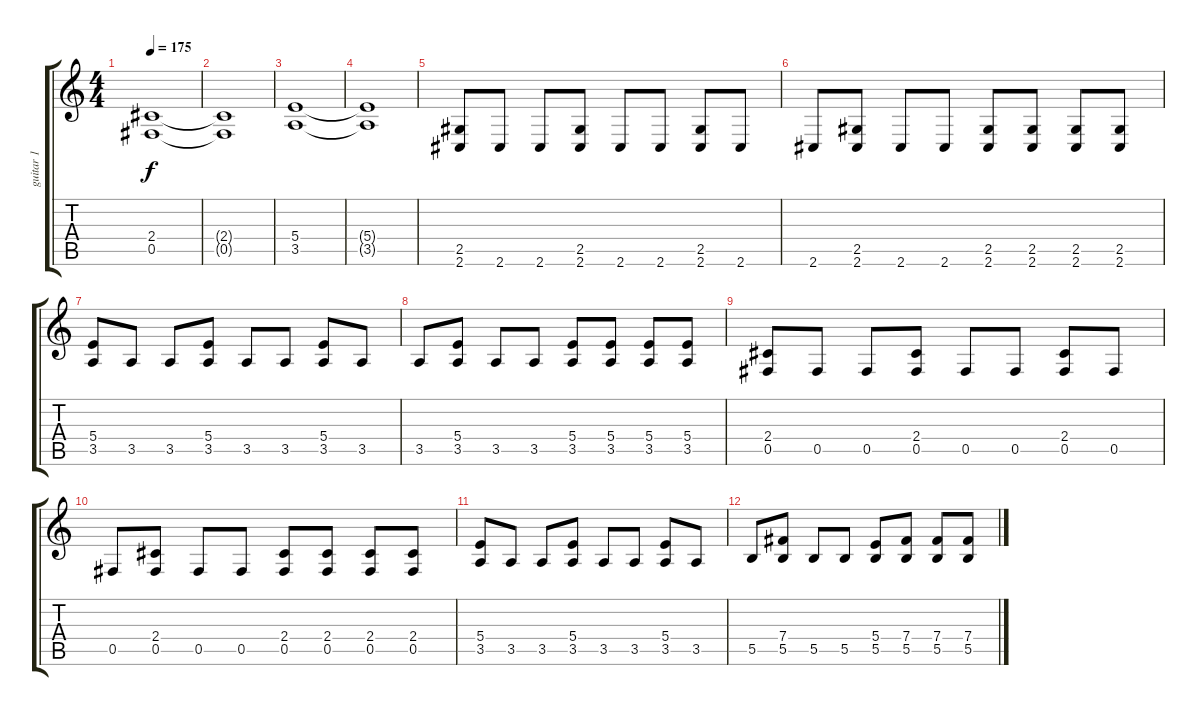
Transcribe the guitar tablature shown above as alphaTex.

\track ("guitar 1" "guitar 1") {instrument distortionguitar}
\staff {score tabs}
\tuning (Db4 Ab3 E3 B2 Gb2 B1) {hide}
\ts (4 4)
\tempo 175
\clef g2
\ks c
(2.4 0.5).1{dy f} |
(2.4{t} 0.5{t}).1 |
(5.4 3.5).1 |
(5.4{t} 3.5{t}).1 |
(2.5 2.6).8 2.6.8 2.6.8 (2.5 2.6).8 2.6.8 2.6.8 (2.5 2.6).8 2.6.8 |
2.6.8 (2.5 2.6).8 2.6.8 2.6.8 (2.5 2.6).8 (2.5 2.6).8 (2.5 2.6).8 (2.5 2.6).8 |
(5.4 3.5).8 3.5.8 3.5.8 (5.4 3.5).8 3.5.8 3.5.8 (5.4 3.5).8 3.5.8 |
3.5.8 (5.4 3.5).8 3.5.8 3.5.8 (5.4 3.5).8 (5.4 3.5).8 (5.4 3.5).8 (5.4 3.5).8 |
(2.4 0.5).8 0.5.8 0.5.8 (2.4 0.5).8 0.5.8 0.5.8 (2.4 0.5).8 0.5.8 |
0.5.8 (2.4 0.5).8 0.5.8 0.5.8 (2.4 0.5).8 (2.4 0.5).8 (2.4 0.5).8 (2.4 0.5).8 |
(5.4 3.5).8 3.5.8 3.5.8 (5.4 3.5).8 3.5.8 3.5.8 (5.4 3.5).8 3.5.8 |
5.5.8 (7.4 5.5).8 5.5.8 5.5.8 (5.4 5.5).8 (7.4 5.5).8 (7.4 5.5).8 (7.4 5.5).8
